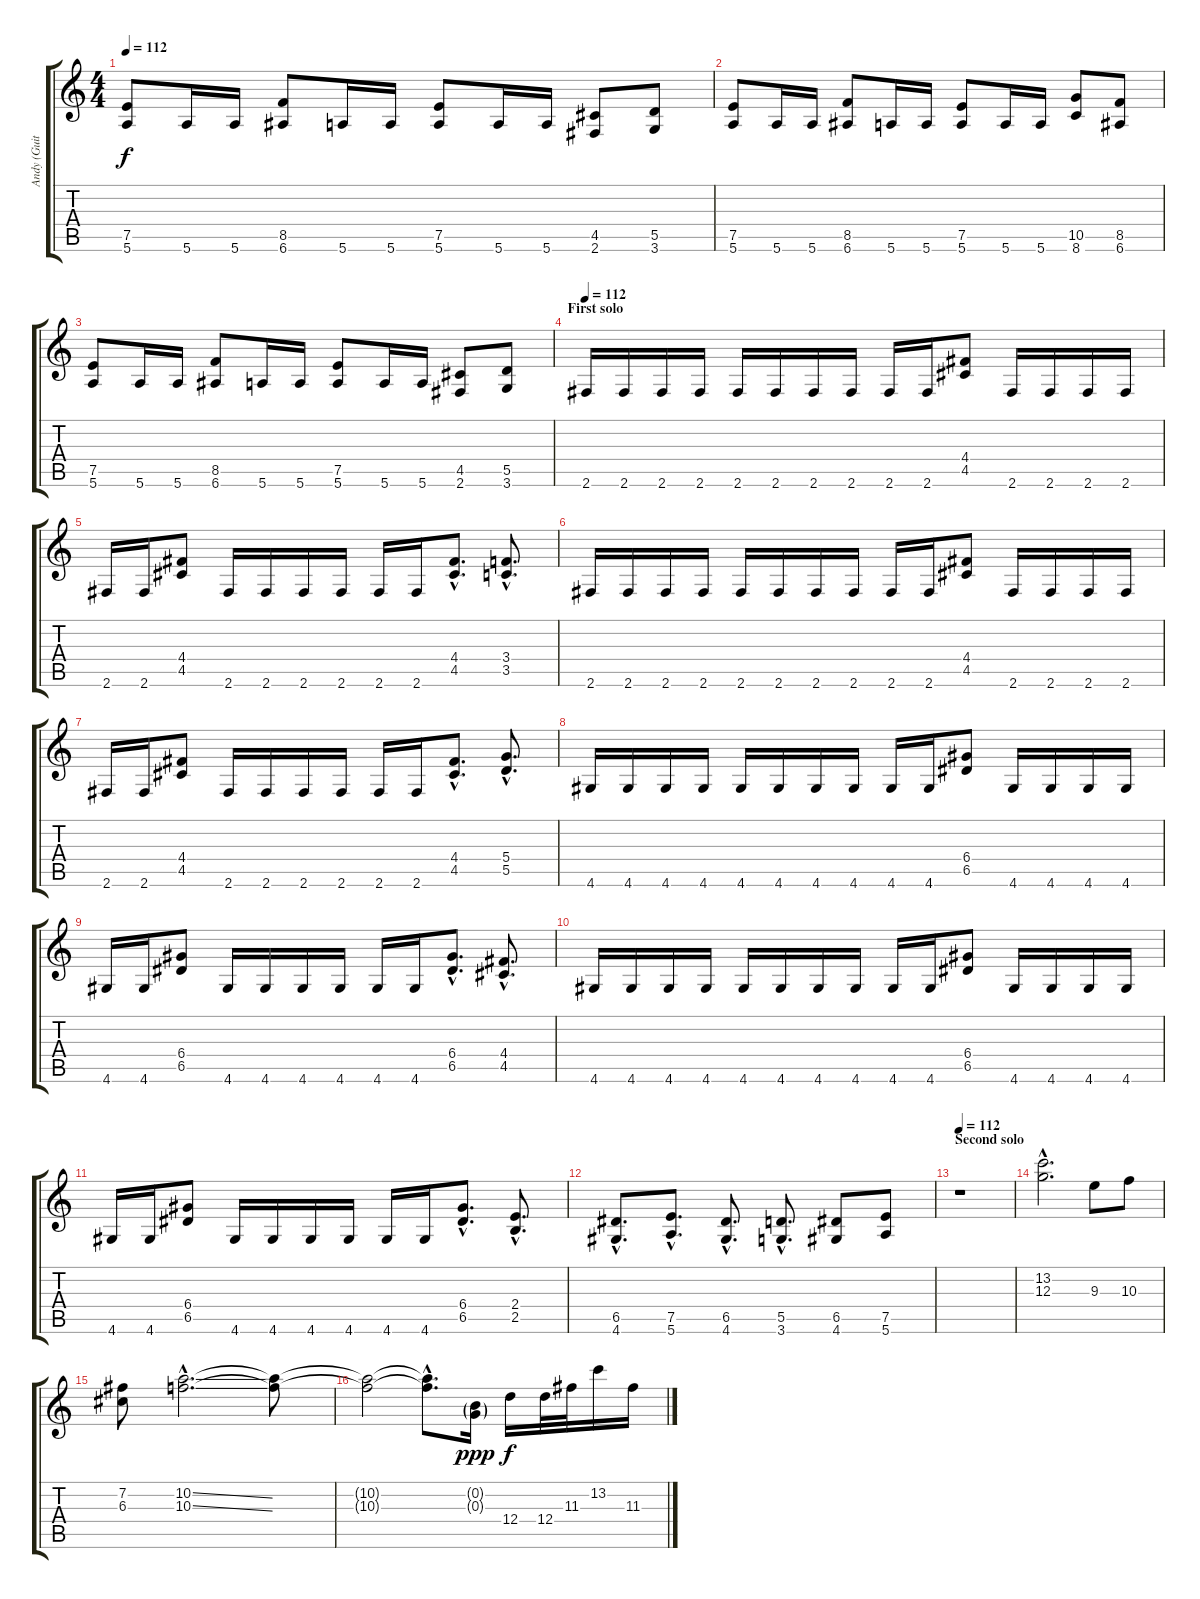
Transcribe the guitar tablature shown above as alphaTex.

\track ("Andy (Guitar)" "Andy (Guit") {instrument distortionguitar}
\staff {score tabs}
\tuning (E4 B3 G3 D3 A2 E2) {hide}
\ts (4 4)
\tempo 112
\clef g2
\ks c
(7.5 5.6).8{dy f} 5.6.16 5.6.16 (8.5 6.6).8 5.6.16 5.6.16 (7.5 5.6).8 5.6.16 5.6.16 (4.5 2.6).8 (5.5 3.6).8 |
(7.5 5.6).8 5.6.16 5.6.16 (8.5 6.6).8 5.6.16 5.6.16 (7.5 5.6).8 5.6.16 5.6.16 (10.5 8.6).8 (8.5 6.6).8 |
(7.5 5.6).8 5.6.16 5.6.16 (8.5 6.6).8 5.6.16 5.6.16 (7.5 5.6).8 5.6.16 5.6.16 (4.5 2.6).8 (5.5 3.6).8 |
\section ("" "First solo")
\tempo 112
2.6.16 2.6.16 2.6.16 2.6.16 2.6.16 2.6.16 2.6.16 2.6.16 2.6.16 2.6.16 (4.4 4.5).8 2.6.16 2.6.16 2.6.16 2.6.16 |
2.6.16 2.6.16 (4.4 4.5).8 2.6.16 2.6.16 2.6.16 2.6.16 2.6.16 2.6.16 (4.4{hac} 4.5{hac}).8{d} (3.4{hac} 3.5{hac}).8{d} |
2.6.16 2.6.16 2.6.16 2.6.16 2.6.16 2.6.16 2.6.16 2.6.16 2.6.16 2.6.16 (4.4 4.5).8 2.6.16 2.6.16 2.6.16 2.6.16 |
2.6.16 2.6.16 (4.4 4.5).8 2.6.16 2.6.16 2.6.16 2.6.16 2.6.16 2.6.16 (4.4{hac} 4.5{hac}).8{d} (5.4{hac} 5.5{hac}).8{d} |
4.6.16 4.6.16 4.6.16 4.6.16 4.6.16 4.6.16 4.6.16 4.6.16 4.6.16 4.6.16 (6.4 6.5).8 4.6.16 4.6.16 4.6.16 4.6.16 |
4.6.16 4.6.16 (6.4 6.5).8 4.6.16 4.6.16 4.6.16 4.6.16 4.6.16 4.6.16 (6.4{hac} 6.5{hac}).8{d} (4.4{hac} 4.5{hac}).8{d} |
4.6.16 4.6.16 4.6.16 4.6.16 4.6.16 4.6.16 4.6.16 4.6.16 4.6.16 4.6.16 (6.4 6.5).8 4.6.16 4.6.16 4.6.16 4.6.16 |
4.6.16 4.6.16 (6.4 6.5).8 4.6.16 4.6.16 4.6.16 4.6.16 4.6.16 4.6.16 (6.4{hac} 6.5{hac}).8{d} (2.4{hac} 2.5{hac}).8{d} |
(6.5{hac} 4.6{hac}).8{d} (7.5{hac} 5.6{hac}).8{d} (6.5{hac} 4.6{hac}).8{d} (5.5{hac} 3.6{hac}).8{d} (6.5 4.6).8 (7.5 5.6).8 |
\section ("" "Second solo")
\tempo 112
r.1 |
(13.2{hac} 12.3{hac}).2{d} 9.3.8 10.3.8 |
(7.2 6.3).8 (10.2{ss hac} 10.3{ss hac}).2{d} (10.2{t} 10.3{t}).8 |
(10.2{t} 10.3{t}).2 (10.2{hac t} 10.3{hac t}).8{d} (0.2{g} 0.3{g}).16{dy ppp} 12.4.16{dy f} 12.4.32 11.3.32 13.2.16 11.3.16
